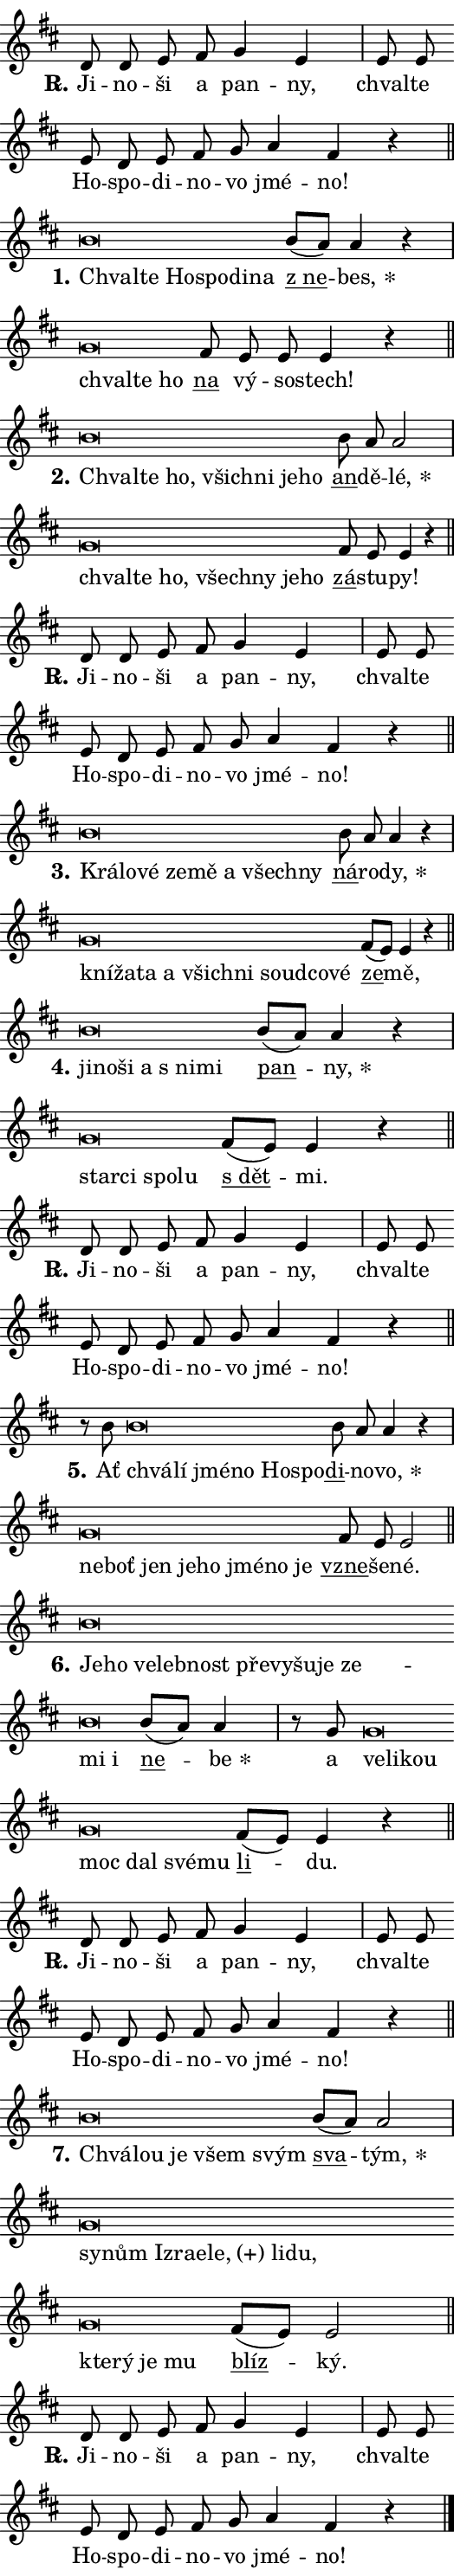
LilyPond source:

\version "2.24.0"
\header { tagline = "" }
\paper {
  indent = 0\cm
  top-margin = 0\cm
  right-margin = 0.13\cm % to fit lyric hyphens
  bottom-margin = 0\cm
  left-margin = 0\cm
  paper-width = 9\cm
  page-breaking = #ly:one-page-breaking
  system-system-spacing.basic-distance = #11
  score-system-spacing.basic-distance = #11
  ragged-last = ##f
}


%% Author: Thomas Morley
%% https://lists.gnu.org/archive/html/lilypond-user/2020-05/msg00002.html
#(define (line-position grob)
"Returns position of @var[grob} in current system:
   @code{'start}, if at first time-step
   @code{'end}, if at last time-step
   @code{'middle} otherwise
"
  (let* ((col (ly:item-get-column grob))
         (ln (ly:grob-object col 'left-neighbor))
         (rn (ly:grob-object col 'right-neighbor))
         (col-to-check-left (if (ly:grob? ln) ln col))
         (col-to-check-right (if (ly:grob? rn) rn col))
         (break-dir-left
           (and
             (ly:grob-property col-to-check-left 'non-musical #f)
             (ly:item-break-dir col-to-check-left)))
         (break-dir-right
           (and
             (ly:grob-property col-to-check-right 'non-musical #f)
             (ly:item-break-dir col-to-check-right))))
        (cond ((eqv? 1 break-dir-left) 'start)
              ((eqv? -1 break-dir-right) 'end)
              (else 'middle))))

#(define (tranparent-at-line-position vctor)
  (lambda (grob)
  "Relying on @code{line-position} select the relevant enry from @var{vctor}.
Used to determine transparency,"
    (case (line-position grob)
      ((end) (not (vector-ref vctor 0)))
      ((middle) (not (vector-ref vctor 1)))
      ((start) (not (vector-ref vctor 2))))))

noteHeadBreakVisibility =
#(define-music-function (break-visibility)(vector?)
"Makes @code{NoteHead}s transparent relying on @var{break-visibility}"
#{
  \override NoteHead.transparent =
    #(tranparent-at-line-position break-visibility)
#})

#(define delete-ledgers-for-transparent-note-heads
  (lambda (grob)
    "Reads whether a @code{NoteHead} is transparent.
If so this @code{NoteHead} is removed from @code{'note-heads} from
@var{grob}, which is supposed to be @code{LedgerLineSpanner}.
As a result ledgers are not printed for this @code{NoteHead}"
    (let* ((nhds-array (ly:grob-object grob 'note-heads))
           (nhds-list
             (if (ly:grob-array? nhds-array)
                 (ly:grob-array->list nhds-array)
                 '()))
           ;; Relies on the transparent-property being done before
           ;; Staff.LedgerLineSpanner.after-line-breaking is executed.
           ;; This is fragile ...
           (to-keep
             (remove
               (lambda (nhd)
                 (ly:grob-property nhd 'transparent #f))
               nhds-list)))
      ;; TODO find a better method to iterate over grob-arrays, similiar
      ;; to filter/remove etc for lists
      ;; For now rebuilt from scratch
      (set! (ly:grob-object grob 'note-heads)  '())
      (for-each
        (lambda (nhd)
          (ly:pointer-group-interface::add-grob grob 'note-heads nhd))
        to-keep))))

squashNotes = {
  \override NoteHead.X-extent = #'(-0.2 . 0.2)
  \override NoteHead.Y-extent = #'(-0.75 . 0)
  \override NoteHead.stencil =
    #(lambda (grob)
       (let ((pos (ly:grob-property grob 'staff-position)))
         (begin
           (if (< pos -7) (display "ERROR: Lower brevis then expected\n") (display ""))
           (if (<= pos -6) ly:text-interface::print ly:note-head::print))))
}
unSquashNotes = {
  \revert NoteHead.X-extent
  \revert NoteHead.Y-extent
  \revert NoteHead.stencil
}

hideNotes = \noteHeadBreakVisibility #begin-of-line-visible
unHideNotes = \noteHeadBreakVisibility #all-visible

% work-around for resetting accidentals
% https://lilypond.org/doc/v2.23/Documentation/notation/displaying-rhythms#unmetered-music
cadenzaMeasure = {
  \cadenzaOff
  \partial 1024 s1024
  \cadenzaOn
}

#(define-markup-command (accent layout props text) (markup?)
  "Underline accented syllable"
  (interpret-markup layout props
    #{\markup \override #'(offset . 4.3) \underline { #text }#}))

responsum = \markup \concat {
  "R" \hspace #-1.05 \path #0.1 #'((moveto 0 0.07) (lineto 0.9 0.8)) \hspace #0.05 "."
}

spaceSize = #0.6828661417322834 % exact space size for TeX Gyre Schola

\layout {
  \context {
    \Staff
    \remove "Time_signature_engraver"
    \override LedgerLineSpanner.after-line-breaking = #delete-ledgers-for-transparent-note-heads
  }
  \context {
    \Lyrics {
      \override LyricSpace.minimum-distance = \spaceSize
      \override LyricText.font-name = #"TeX Gyre Schola"
      \override LyricText.font-size = 1
      \override StanzaNumber.font-name = #"TeX Gyre Schola Bold"
      \override StanzaNumber.font-size = 1
    }
  }
  \context {
    \Score 
    \override NoteHead.text =
      #(lambda (grob) 
        (let ((pos (ly:grob-property grob 'staff-position)))
          #{\markup {
            \combine
              \halign #-0.55 \raise #(if (= pos -6) 0 0.5) \override #'(thickness . 2) \draw-line #'(3.2 . 0)
              \musicglyph "noteheads.sM1"
          }#}))
  }
}

% magnetic-lyrics.ily
%
%   written by
%     Jean Abou Samra <jean@abou-samra.fr>
%     Werner Lemberg <wl@gnu.org>
%
%   adapted by
%     Jiri Hon <jiri.hon@gmail.com>
%
% Version 2022-Apr-15

% https://www.mail-archive.com/lilypond-user@gnu.org/msg149350.html

#(define (Left_hyphen_pointer_engraver context)
   "Collect syllable-hyphen-syllable occurrences in lyrics and store
them in properties.  This engraver only looks to the left.  For
example, if the lyrics input is @code{foo -- bar}, it does the
following.

@itemize @bullet
@item
Set the @code{text} property of the @code{LyricHyphen} grob between
@q{foo} and @q{bar} to @code{foo}.

@item
Set the @code{left-hyphen} property of the @code{LyricText} grob with
text @q{foo} to the @code{LyricHyphen} grob between @q{foo} and
@q{bar}.
@end itemize

Use this auxiliary engraver in combination with the
@code{lyric-@/text::@/apply-@/magnetic-@/offset!} hook."
   (let ((hyphen #f)
         (text #f))
     (make-engraver
      (acknowledgers
       ((lyric-syllable-interface engraver grob source-engraver)
        (set! text grob)))
      (end-acknowledgers
       ((lyric-hyphen-interface engraver grob source-engraver)
        ;(when (not (grob::has-interface grob 'lyric-space-interface))
          (set! hyphen grob)));)
      ((stop-translation-timestep engraver)
       (when (and text hyphen)
         (ly:grob-set-object! text 'left-hyphen hyphen))
       (set! text #f)
       (set! hyphen #f)))))

#(define (lyric-text::apply-magnetic-offset! grob)
   "If the space between two syllables is less than the value in
property @code{LyricText@/.details@/.squash-threshold}, move the right
syllable to the left so that it gets concatenated with the left
syllable.

Use this function as a hook for
@code{LyricText@/.after-@/line-@/breaking} if the
@code{Left_@/hyphen_@/pointer_@/engraver} is active."
   (let ((hyphen (ly:grob-object grob 'left-hyphen #f)))
     (when hyphen
       (let ((left-text (ly:spanner-bound hyphen LEFT)))
         (when (grob::has-interface left-text 'lyric-syllable-interface)
           (let* ((common (ly:grob-common-refpoint grob left-text X))
                  (this-x-ext (ly:grob-extent grob common X))
                  (left-x-ext
                   (begin
                     ;; Trigger magnetism for left-text.
                     (ly:grob-property left-text 'after-line-breaking)
                     (ly:grob-extent left-text common X)))
                  ;; `delta` is the gap width between two syllables.
                  (delta (- (interval-start this-x-ext)
                            (interval-end left-x-ext)))
                  (details (ly:grob-property grob 'details))
                  (threshold (assoc-get 'squash-threshold details 0.2)))
             (when (< delta threshold)
               (let* (;; We have to manipulate the input text so that
                      ;; ligatures crossing syllable boundaries are not
                      ;; disabled.  For languages based on the Latin
                      ;; script this is essentially a beautification.
                      ;; However, for non-Western scripts it can be a
                      ;; necessity.
                      (lt (ly:grob-property left-text 'text))
                      (rt (ly:grob-property grob 'text))
                      (is-space (grob::has-interface hyphen 'lyric-space-interface))
                      (space (if is-space " " ""))
                      (extra-delta (if is-space spaceSize 0))
                      ;; Append new syllable.
                      (ltrt-space (if (and (string? lt) (string? rt))
                                (string-append lt space rt)
                                (make-concat-markup (list lt space rt))))
                      ;; Right-align `ltrt` to the right side.
                      (ltrt-space-markup (grob-interpret-markup
                               grob
                               (make-translate-markup
                                (cons (interval-length this-x-ext) 0)
                                (make-right-align-markup ltrt-space)))))
                 (begin
                   ;; Don't print `left-text`.
                   (ly:grob-set-property! left-text 'stencil #f)
                   ;; Set text and stencil (which holds all collected
                   ;; syllables so far) and shift it to the left.
                   (ly:grob-set-property! grob 'text ltrt-space)
                   (ly:grob-set-property! grob 'stencil ltrt-space-markup)
                   (ly:grob-translate-axis! grob (- (- delta extra-delta)) X))))))))))


#(define (lyric-hyphen::displace-bounds-first grob)
   ;; Make very sure this callback isn't triggered too early.
   (let ((left (ly:spanner-bound grob LEFT))
         (right (ly:spanner-bound grob RIGHT)))
     (ly:grob-property left 'after-line-breaking)
     (ly:grob-property right 'after-line-breaking)
     (ly:lyric-hyphen::print grob)))

squashThreshold = #0.4

\layout {
  \context {
    \Lyrics
    \consists #Left_hyphen_pointer_engraver
    \override LyricText.after-line-breaking =
      #lyric-text::apply-magnetic-offset!
    \override LyricHyphen.stencil = #lyric-hyphen::displace-bounds-first
    \override LyricText.details.squash-threshold = \squashThreshold
    \override LyricHyphen.minimum-distance = 0
    \override LyricHyphen.minimum-length = \squashThreshold
  }
}

squashText = \override LyricText.details.squash-threshold = 9999
unSquashText = \override LyricText.details.squash-threshold = \squashThreshold

leftText = \override LyricText.self-alignment-X = #LEFT
unLeftText = \revert LyricText.self-alignment-X

starOffset = #(lambda (grob) 
                (let ((x_offset (ly:self-alignment-interface::aligned-on-x-parent grob)))
                  (if (= x_offset 0) 0 (+ x_offset 1.2))))

star = #(define-music-function (syllable)(string?)
"Append star separator at the end of a syllable"
#{
  \once \override LyricText.X-offset = #starOffset
  \lyricmode { \markup {
    #syllable
    \override #'((font-name . "TeX Gyre Schola Bold")) \hspace #0.2 \lower #0.65 \larger "*"
  } }
#})

starAccent = #(define-music-function (syllable)(string?)
"Append star separator at the end of a syllable and make accent"
#{
  \once \override LyricText.X-offset = #starOffset
  \lyricmode { \markup {
    \accent #syllable
    \override #'((font-name . "TeX Gyre Schola Bold")) \hspace #0.2 \lower #0.65 \larger "*"
  } }
#})

breath = #(define-music-function (syllable)(string?)
"Append breathing indicator at the end of a syllable"
#{
  \lyricmode { \markup { #syllable "+" } }
#})

optionalBreath = #(define-music-function (syllable)(string?)
"Append optional breathing indicator at the end of a syllable"
#{
  \lyricmode { \markup { #syllable "(+)" } }
#})


\score {
    <<
        \new Voice = "melody" { \cadenzaOn \key d \major \relative { d'8 d e fis g4 e \cadenzaMeasure \bar "|" e8 e \bar "" e d e \bar "" fis g \bar "" a4 fis r \cadenzaMeasure \bar "||" \break } }
        \new Lyrics \lyricsto "melody" { \lyricmode { \set stanza = \responsum
Ji -- no -- ši a pan -- ny, chval -- te Ho -- spo -- di -- no -- vo jmé -- no! } }
    >>
    \layout {}
}

\score {
    <<
        \new Voice = "melody" { \cadenzaOn \key d \major \relative { \squashNotes b'\breve*1/16 \hideNotes \breve*1/16 \bar "" \breve*1/16 \bar "" \breve*1/16 \bar "" \breve*1/16 \breve*1/16 \bar "" \unHideNotes \unSquashNotes \bar "" b8[( a)] a4 r \cadenzaMeasure \bar "|" \squashNotes g\breve*1/16 \hideNotes \breve*1/16 \breve*1/16 \bar "" \unHideNotes \unSquashNotes \bar "" fis8 e e e4 r \cadenzaMeasure \bar "||" \break } }
        \new Lyrics \lyricsto "melody" { \lyricmode { \set stanza = "1."
\leftText Chval -- \squashText te Ho -- spo -- di -- na \unLeftText \unSquashText \markup \accent "z ne" -- \star bes, \leftText chval -- \squashText te ho \unLeftText \unSquashText \markup \accent na vý -- so -- stech! } }
    >>
    \layout {}
}

\score {
    <<
        \new Voice = "melody" { \cadenzaOn \key d \major \relative { \squashNotes b'\breve*1/16 \hideNotes \breve*1/16 \bar "" \breve*1/16 \bar "" \breve*1/16 \bar "" \breve*1/16 \bar "" \breve*1/16 \breve*1/16 \bar "" \unHideNotes \unSquashNotes \bar "" b8 a a2 \cadenzaMeasure \bar "|" \squashNotes g\breve*1/16 \hideNotes \breve*1/16 \bar "" \breve*1/16 \bar "" \breve*1/16 \bar "" \breve*1/16 \bar "" \breve*1/16 \breve*1/16 \bar "" \unHideNotes \unSquashNotes \bar "" fis8 e e4 r \cadenzaMeasure \bar "||" \break } }
        \new Lyrics \lyricsto "melody" { \lyricmode { \set stanza = "2."
\leftText Chval -- \squashText te ho, všich -- ni je -- ho \unLeftText \unSquashText \markup \accent an -- dě -- \star lé, \leftText chval -- \squashText te ho, všech -- ny je -- ho \unLeftText \unSquashText \markup \accent zá -- stu -- py! } }
    >>
    \layout {}
}

\score {
    <<
        \new Voice = "melody" { \cadenzaOn \key d \major \relative { d'8 d e fis g4 e \cadenzaMeasure \bar "|" e8 e \bar "" e d e \bar "" fis g \bar "" a4 fis r \cadenzaMeasure \bar "||" \break } }
        \new Lyrics \lyricsto "melody" { \lyricmode { \set stanza = \responsum
Ji -- no -- ši a pan -- ny, chval -- te Ho -- spo -- di -- no -- vo jmé -- no! } }
    >>
    \layout {}
}

\score {
    <<
        \new Voice = "melody" { \cadenzaOn \key d \major \relative { \squashNotes b'\breve*1/16 \hideNotes \breve*1/16 \bar "" \breve*1/16 \bar "" \breve*1/16 \bar "" \breve*1/16 \bar "" \breve*1/16 \bar "" \breve*1/16 \breve*1/16 \bar "" \unHideNotes \unSquashNotes \bar "" b8 a a4 r \cadenzaMeasure \bar "|" \squashNotes g\breve*1/16 \hideNotes \breve*1/16 \bar "" \breve*1/16 \bar "" \breve*1/16 \bar "" \breve*1/16 \bar "" \breve*1/16 \bar "" \breve*1/16 \bar "" \breve*1/16 \breve*1/16 \bar "" \unHideNotes \unSquashNotes \bar "" fis8[( e)] e4 r \cadenzaMeasure \bar "||" \break } }
        \new Lyrics \lyricsto "melody" { \lyricmode { \set stanza = "3."
\leftText Krá -- \squashText lo -- vé ze -- mě a všech -- ny \unLeftText \unSquashText \markup \accent ná -- ro -- \star dy, \leftText kní -- \squashText ža -- ta a všich -- ni soud -- co -- vé \unLeftText \unSquashText \markup \accent ze -- mě, } }
    >>
    \layout {}
}

\score {
    <<
        \new Voice = "melody" { \cadenzaOn \key d \major \relative { \squashNotes b'\breve*1/16 \hideNotes \breve*1/16 \bar "" \breve*1/16 \bar "" \breve*1/16 \bar "" \breve*1/16 \breve*1/16 \bar "" \unHideNotes \unSquashNotes \bar "" b8[( a)] a4 r \cadenzaMeasure \bar "|" \squashNotes g\breve*1/16 \hideNotes \breve*1/16 \bar "" \breve*1/16 \breve*1/16 \bar "" \unHideNotes \unSquashNotes \bar "" fis8[( e)] e4 r \cadenzaMeasure \bar "||" \break } }
        \new Lyrics \lyricsto "melody" { \lyricmode { \set stanza = "4."
\leftText ji -- \squashText no -- ši a "s ni" -- mi \unLeftText \unSquashText \markup \accent pan -- \star ny, \leftText star -- \squashText ci spo -- lu \unLeftText \unSquashText \markup \accent "s dět" -- mi. } }
    >>
    \layout {}
}

\score {
    <<
        \new Voice = "melody" { \cadenzaOn \key d \major \relative { d'8 d e fis g4 e \cadenzaMeasure \bar "|" e8 e \bar "" e d e \bar "" fis g \bar "" a4 fis r \cadenzaMeasure \bar "||" \break } }
        \new Lyrics \lyricsto "melody" { \lyricmode { \set stanza = \responsum
Ji -- no -- ši a pan -- ny, chval -- te Ho -- spo -- di -- no -- vo jmé -- no! } }
    >>
    \layout {}
}

\score {
    <<
        \new Voice = "melody" { \cadenzaOn \key d \major \relative { r8 b'8 \squashNotes b\breve*1/16 \hideNotes \breve*1/16 \bar "" \breve*1/16 \bar "" \breve*1/16 \bar "" \breve*1/16 \breve*1/16 \bar "" \unHideNotes \unSquashNotes \bar "" b8 a a4 r \cadenzaMeasure \bar "|" \squashNotes g\breve*1/16 \hideNotes \breve*1/16 \bar "" \breve*1/16 \bar "" \breve*1/16 \bar "" \breve*1/16 \bar "" \breve*1/16 \bar "" \breve*1/16 \breve*1/16 \bar "" \unHideNotes \unSquashNotes \bar "" fis8 e e2 \cadenzaMeasure \bar "||" \break } }
        \new Lyrics \lyricsto "melody" { \lyricmode { \set stanza = "5."
Ať \leftText chvá -- \squashText lí jmé -- no Ho -- spo -- \unLeftText \unSquashText \markup \accent di -- no -- \star vo, \leftText ne -- \squashText boť jen je -- ho jmé -- no je \unLeftText \unSquashText \markup \accent vzne -- še -- né. } }
    >>
    \layout {}
}

\score {
    <<
        \new Voice = "melody" { \cadenzaOn \key d \major \relative { \squashNotes b'\breve*1/16 \hideNotes \breve*1/16 \bar "" \breve*1/16 \bar "" \breve*1/16 \bar "" \breve*1/16 \bar "" \breve*1/16 \bar "" \breve*1/16 \bar "" \breve*1/16 \bar "" \breve*1/16 \bar "" \breve*1/16 \bar "" \breve*1/16 \breve*1/16 \bar "" \unHideNotes \unSquashNotes \bar "" b8[( a)] a4 \cadenzaMeasure \bar "|" r8 g8 \squashNotes g\breve*1/16 \hideNotes \breve*1/16 \bar "" \breve*1/16 \bar "" \breve*1/16 \bar "" \breve*1/16 \bar "" \breve*1/16 \breve*1/16 \bar "" \unHideNotes \unSquashNotes \bar "" fis8[( e)] e4 r \cadenzaMeasure \bar "||" \break } }
        \new Lyrics \lyricsto "melody" { \lyricmode { \set stanza = "6."
\leftText Je -- \squashText ho ve -- leb -- nost pře -- vy -- šu -- je ze -- mi i \unLeftText \unSquashText \markup \accent ne -- \star be a \leftText ve -- \squashText li -- kou moc dal své -- mu \unLeftText \unSquashText \markup \accent li -- du. } }
    >>
    \layout {}
}

\score {
    <<
        \new Voice = "melody" { \cadenzaOn \key d \major \relative { d'8 d e fis g4 e \cadenzaMeasure \bar "|" e8 e \bar "" e d e \bar "" fis g \bar "" a4 fis r \cadenzaMeasure \bar "||" \break } }
        \new Lyrics \lyricsto "melody" { \lyricmode { \set stanza = \responsum
Ji -- no -- ši a pan -- ny, chval -- te Ho -- spo -- di -- no -- vo jmé -- no! } }
    >>
    \layout {}
}

\score {
    <<
        \new Voice = "melody" { \cadenzaOn \key d \major \relative { \squashNotes b'\breve*1/16 \hideNotes \breve*1/16 \bar "" \breve*1/16 \bar "" \breve*1/16 \breve*1/16 \bar "" \unHideNotes \unSquashNotes \bar "" b8[( a)] a2 \cadenzaMeasure \bar "|" \squashNotes g\breve*1/16 \hideNotes \breve*1/16 \bar "" \breve*1/16 \bar "" \breve*1/16 \bar "" \breve*1/16 \bar "" \breve*1/16 \bar "" \breve*1/16 \bar "" \breve*1/16 \bar "" \breve*1/16 \bar "" \breve*1/16 \bar "" \breve*1/16 \breve*1/16 \bar "" \unHideNotes \unSquashNotes \bar "" fis8[( e)] e2 \cadenzaMeasure \bar "||" \break } }
        \new Lyrics \lyricsto "melody" { \lyricmode { \set stanza = "7."
\leftText Chvá -- \squashText lou je všem svým \unLeftText \unSquashText \markup \accent sva -- \star tým, \leftText sy -- \squashText nům Iz -- ra -- e -- \optionalBreath le, li -- du, kte -- rý je mu \unLeftText \unSquashText \markup \accent blíz -- ký. } }
    >>
    \layout {}
}

\score {
    <<
        \new Voice = "melody" { \cadenzaOn \key d \major \relative { d'8 d e fis g4 e \cadenzaMeasure \bar "|" e8 e \bar "" e d e \bar "" fis g \bar "" a4 fis r \cadenzaMeasure \bar "||" \break } \bar "|." }
        \new Lyrics \lyricsto "melody" { \lyricmode { \set stanza = \responsum
Ji -- no -- ši a pan -- ny, chval -- te Ho -- spo -- di -- no -- vo jmé -- no! } }
    >>
    \layout {}
}
